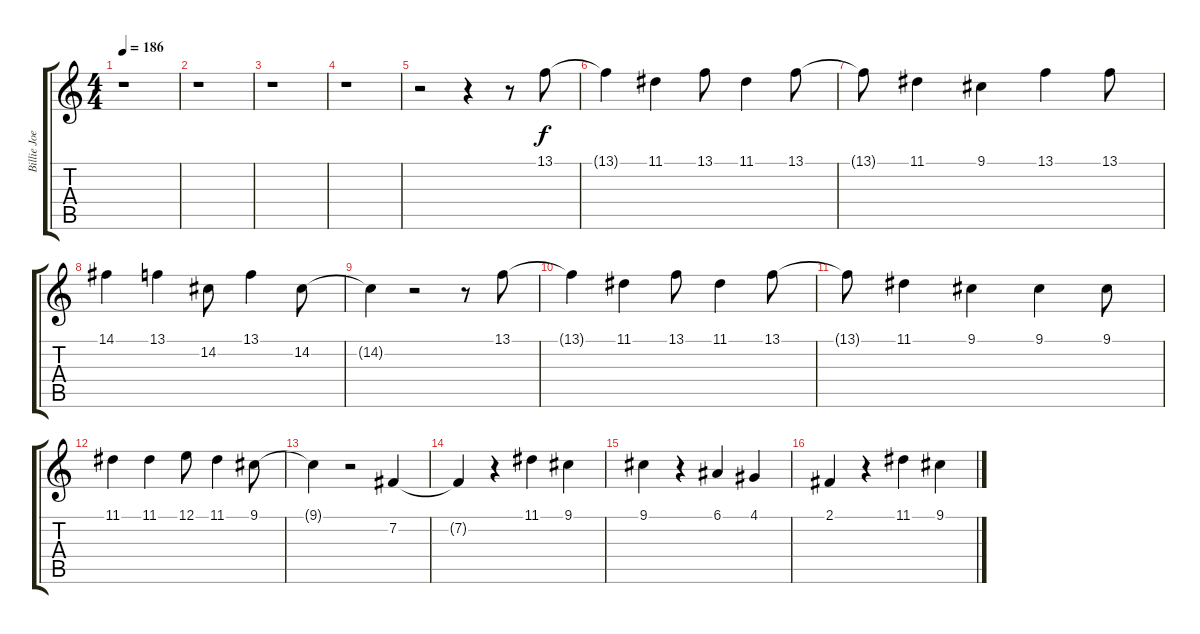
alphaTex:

\track ("Billie Joe (Vox)" "Billie Joe") {instrument trumpet}
\staff {score tabs}
\tuning (E4 B3 G3 D3 A2 E2) {hide}
\ts (4 4)
\tempo 186
\clef g2
\ks c
r.1{dy f} |
r.1 |
r.1 |
r.1 |
r.2 r.4 r.8 13.1.8 |
13.1{t}.4 11.1.4 13.1.8 11.1.4 13.1.8 |
13.1{t}.8 11.1.4 9.1.4 13.1.4 13.1.8 |
14.1.4 13.1.4 14.2.8 13.1.4 14.2.8 |
14.2{t}.4 r.2 r.8 13.1.8 |
13.1{t}.4 11.1.4 13.1.8 11.1.4 13.1.8 |
13.1{t}.8 11.1.4 9.1.4 9.1.4 9.1.8 |
11.1.4 11.1.4 12.1.8 11.1.4 9.1.8 |
9.1{t}.4 r.2 7.2.4 |
7.2{t}.4 r.4 11.1.4 9.1.4 |
9.1.4 r.4 6.1.4 4.1.4 |
2.1.4 r.4 11.1.4 9.1.4
